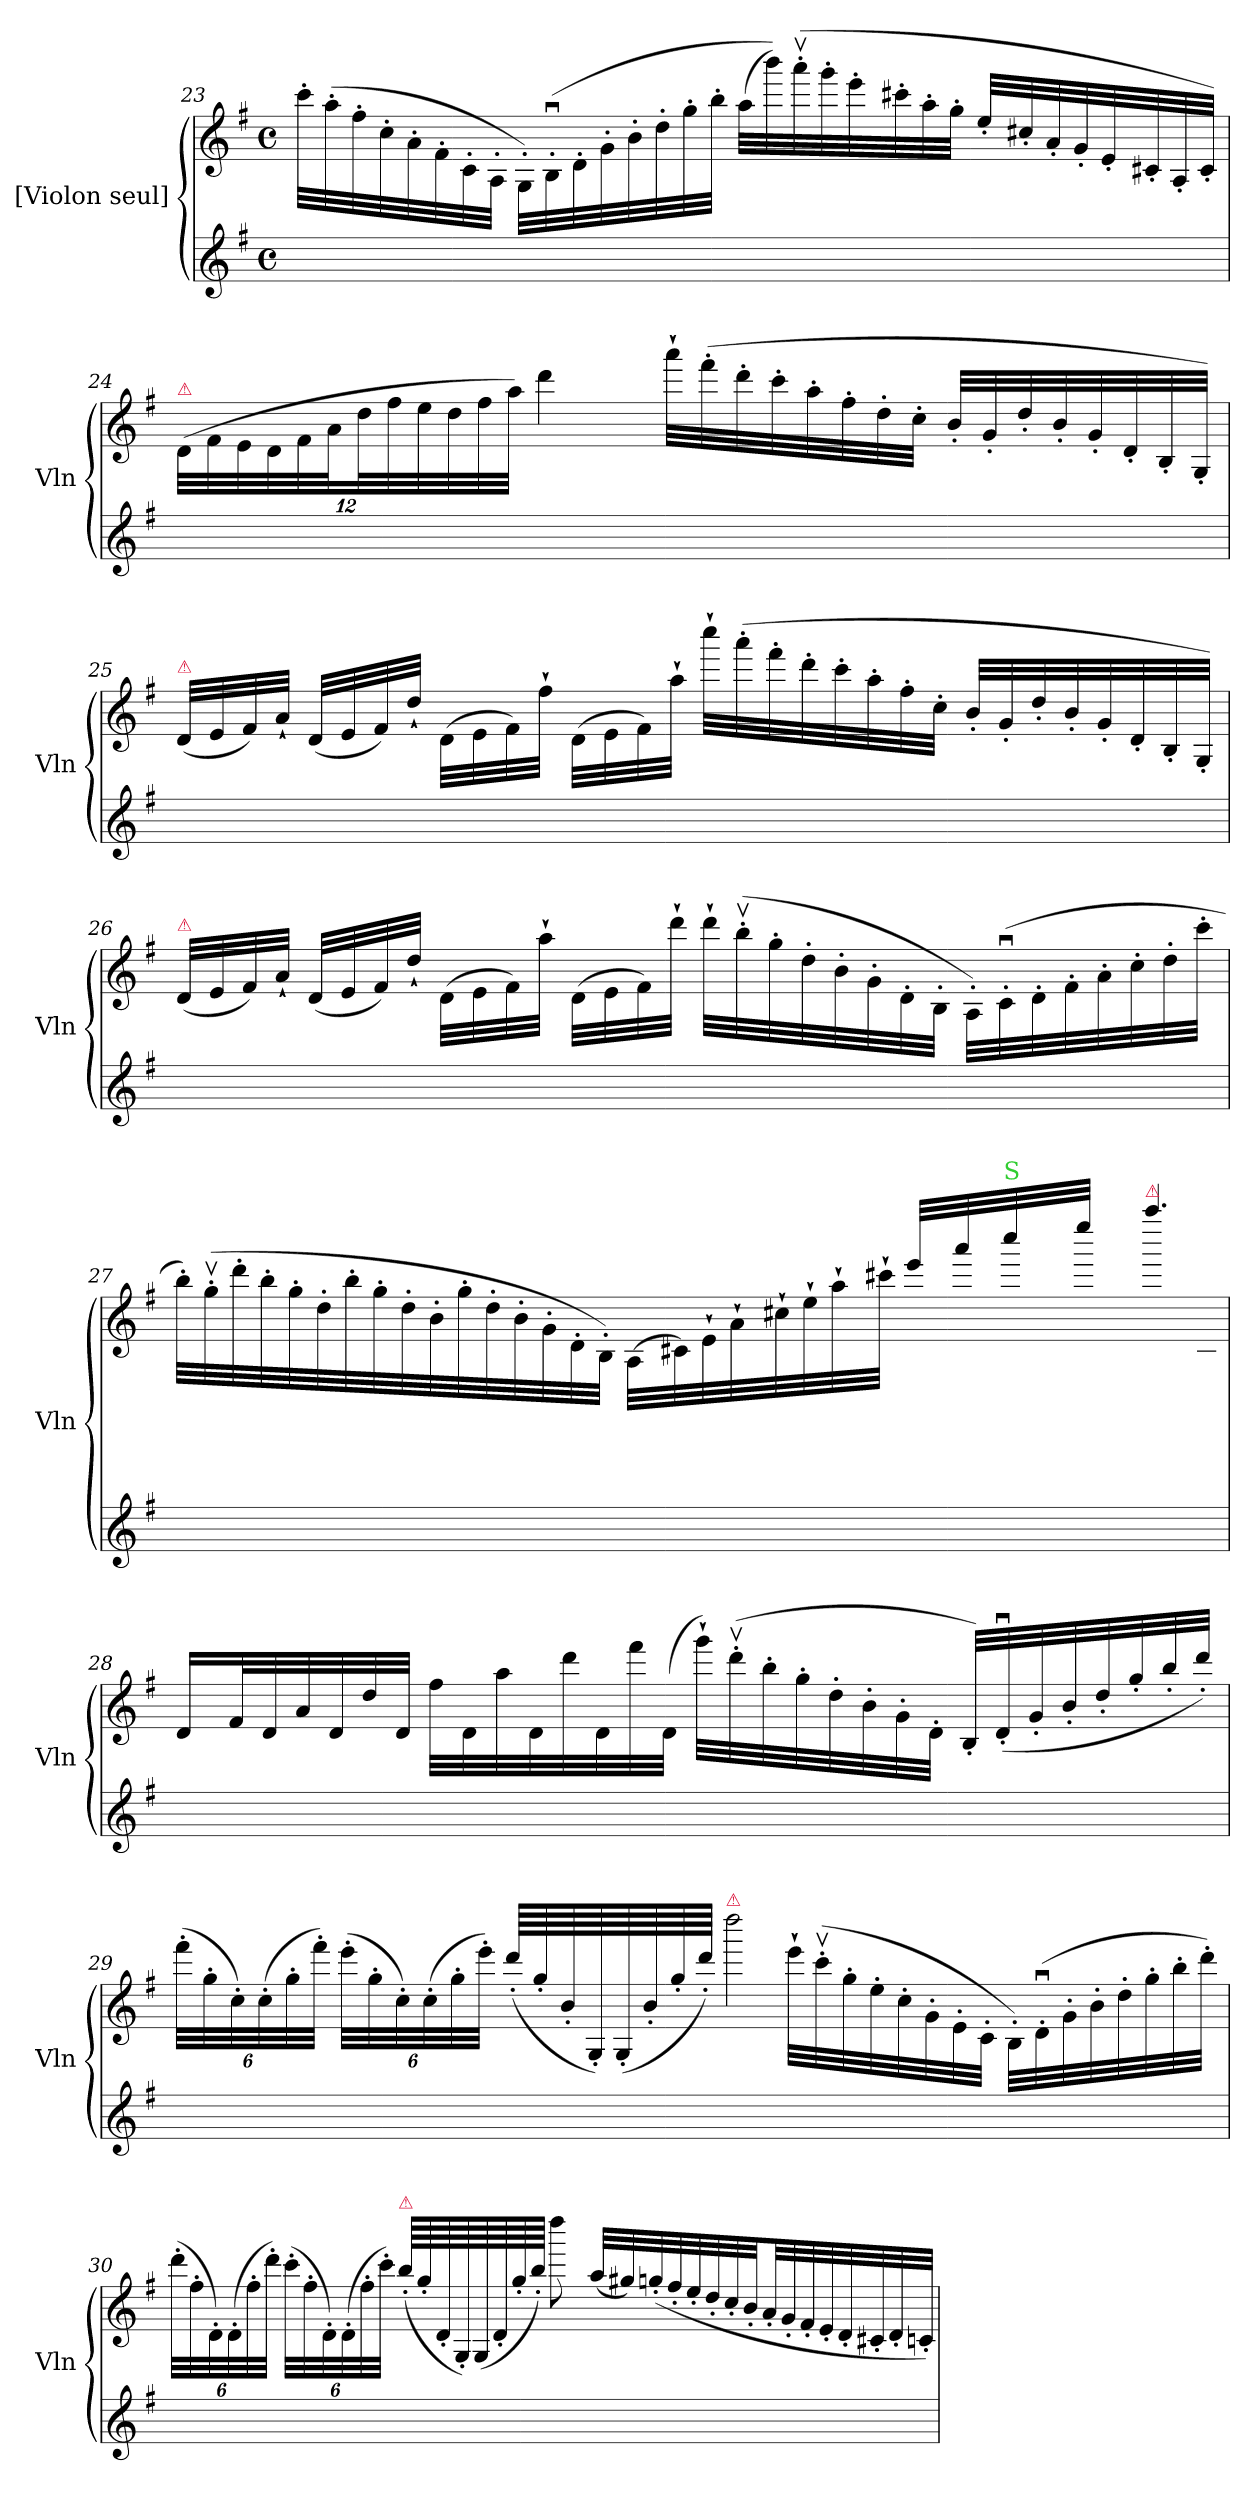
**kern	**kern
*part2	*part1
*staff2	*staff1
*I"[Violon seul]	*I"[Violon seul]
*I'Vln	*I'Vln
*clefG2	*clefG2
*k[f#]	*k[f#]
*G:	*G:
*M4/4	*M4/4
*met(c)	*met(c)
=23	=23
1ryy	32ccc'\LLL
.	(32aa'\
.	32ff#'\
.	32cc'\
.	32a'\
.	32f#'\
.	32c'\
.	32A'\JJJ
.	32G'\LLL)
.	(32B'u\
.	32d'\
.	32g'\
.	32b'\
.	32dd'\
.	32gg'\
.	32bb'\JJJ
.	(32aa\LLL
.	32bbb\))
.	(32aaa'v\
.	32ggg'\
.	32eee'\
.	32ccc#X'\
.	32aa'\
.	32gg'\JJJ
.	32ee'/LLL
.	32cc#X'/
.	32a'/
.	32g'/
.	32e'/
.	32c#X'/
.	32A'/
.	32c#'/JJJ)
=24	=24
!	!LO:TX:a:i:color=crimson:t=⚠
1ryy	(48d\LLL
.	48f#\
.	48e\
.	48d\
.	48f#\
.	48a\J
.	48dd\L
.	48ff#\
.	48ee\
.	48dd\
.	48ff#\
.	48aa\JJJ)
.	4ddd\
.	32aaa`\LLL
.	(32fff#'\
.	32ddd'\
.	32ccc'\
.	32aa'\
.	32ff#'\
.	32dd'\
.	32cc'\JJJ
.	32b'/LLL
.	32g'/
.	32dd'/
.	32b'/
.	32g'/
.	32d'/
.	32B'/
.	32G'/JJJ)
=25	=25
!	!LO:TX:a:i:color=crimson:t=⚠
1ryy	(32d/LLL
.	32e/
.	32f#/)
.	32a`/JJJ
.	(32d/LLL
.	32e/
.	32f#/)
.	32dd`/JJJ
.	(32d\LLL
.	32e\
.	32f#\)
.	32ff#`\JJJ
.	(32d\LLL
.	32e\
.	32f#\)
.	32aa`\JJJ
.	32cccc`\LLL
.	(32aaa'\
.	32fff#'\
.	32ddd'\
.	32ccc'\
.	32aa'\
.	32ff#'\
.	32cc'\JJJ
.	32b'/LLL
.	32g'/
.	32dd'/
.	32b'/
.	32g'/
.	32d'/
.	32B'/
.	32G'/JJJ)
=26	=26
!	!LO:TX:a:i:color=crimson:t=⚠
1ryy	(32d/LLL
.	32e/
.	32f#/)
.	32a`/JJJ
.	(32d/LLL
.	32e/
.	32f#/)
.	32dd`/JJJ
.	(32d\LLL
.	32e\
.	32f#\)
.	32aa`\JJJ
.	(32d\LLL
.	32e\
.	32f#\)
.	32ddd`\JJJ
.	32ddd`\LLL
.	(32bb'v\
.	32gg'\
.	32dd'\
.	32b'\
.	32g'\
.	32d'\
.	32B'\JJJ
.	32A'\LLL)
.	(32c'u\
.	32d'\
.	32f#'\
.	32a'\
.	32cc'\
.	32dd'\
.	32ccc'\JJJ
=27	=27
*	*^
1ryy	32bb'\LLL)	2.ryy
.	(32gg'v\	.
.	32ddd'\	.
.	32bb'\	.
.	32gg'\	.
.	32dd'\	.
.	32bb'\	.
.	32gg'\	.
.	32dd'\	.
.	32b'\	.
.	32gg'\	.
.	32dd'\	.
.	32b'\	.
.	32g'\	.
.	32d'\	.
.	32B'\JJJ)	.
.	(32A\LLL	.
.	32c#X\)	.
.	32e`\	.
.	32a`\	.
.	32cc#X`\	.
.	32ee`\	.
.	32aa`\	.
.	32ccc#X`\JJJ	.
!	!	!LO:N:vis=2
.	32eee!/LLL	32eeeyy\
!	!	!LO:N:vis=2
.	32aaa!/	32aaayy\
!	!LO:TX:a:color=limegreen:t=S	!
!	!	!LO:N:vis=2
.	32cccc!/	32cccc#yy\
!	!	!LO:N:vis=2
.	32eeee!/JJJ	32eeeeyy\
!	!LO:TX:a:color=crimson:t=⚠	!
!	!LO:N:vis=4.	!LO:N:vis=2
.	8aaaa!/	16.aaaayy\
.	.	32c#Xv>/JJJ
*	*v	*v
=28	=28
1ryy	16d/LL
.	32f#/L
.	32d/
.	32a/
.	32d/
.	32dd/
.	32d/JJJ
.	32ff#\LLL
.	32d\
.	32aa\
.	32d\
.	32ddd\
.	32d\
.	32fff#\
.	(32d\JJJ
.	32ggg`\LLL)
.	(32ddd'v\
.	32bb'\
.	32gg'\
.	32dd'\
.	32b'\
.	32g'\
.	32d'\JJJ
.	32B'/LLL)
.	(32d'u/
.	32g'/
.	32b'/
.	32dd'/
.	32gg'/
.	32bb'/
.	32ddd'/JJJ)
=29	=29
1ryy	(48fff#'\LLL
.	48gg'\
.	48cc'\)
.	(48cc'\
.	48gg'\
.	48fff#'\JJJ)
.	(48eee'\LLL
.	48gg'\
.	48cc'\)
.	(48cc'\
.	48gg'\
.	48eee'\JJJ)
.	(64ddd'/LLLL
.	64gg'/
.	64b'/
.	64G'/)
.	(64G'/
.	64b'/
.	64gg'/
.	64ddd'/JJJJ)
!	!LO:TX:a:color=crimson:t=⚠
!	!LO:N:vis=2
.	8dddd\
.	32eee`\LLL
.	(32ccc'v\
.	32gg'\
.	32ee'\
.	32cc'\
.	32g'\
.	32e'\
.	32c'\JJJ
.	32B'\LLL)
.	(32d'u\
.	32g'\
.	32b'\
.	32dd'\
.	32gg'\
.	32bb'\
.	32ddd'\JJJ)
=30	=30
1ryy	(48ddd'\LLL
.	48ff#'\
.	48d'\)
.	(48d'\
.	48ff#'\
.	48ddd'\JJJ)
.	(48ccc'\LLL
.	48ff#'\
.	48d'\)
.	(48d'\
.	48ff#'\
.	48ccc'\JJJ)
!	!LO:TX:a:color=crimson:t=⚠
.	(64bb'/LLLL
.	64gg'/
.	64d'/
.	64G'/)
.	(64G/
.	64d'/
.	64gg'/
.	64bb'/JJJJ)
.	8dddd\
.	(32aa/LLL
.	32gg#X/)
.	(32ggn'/
.	32ff#'/
.	32ee'/
.	32dd'/
.	32cc'/
.	32b'/JJ
.	32a'/LL
.	32g'/
.	32f#'/
.	32e'/
.	32d'/
.	32c#X'/
.	32d'/
.	32cn'/JJJ)
=	=
*-	*-
